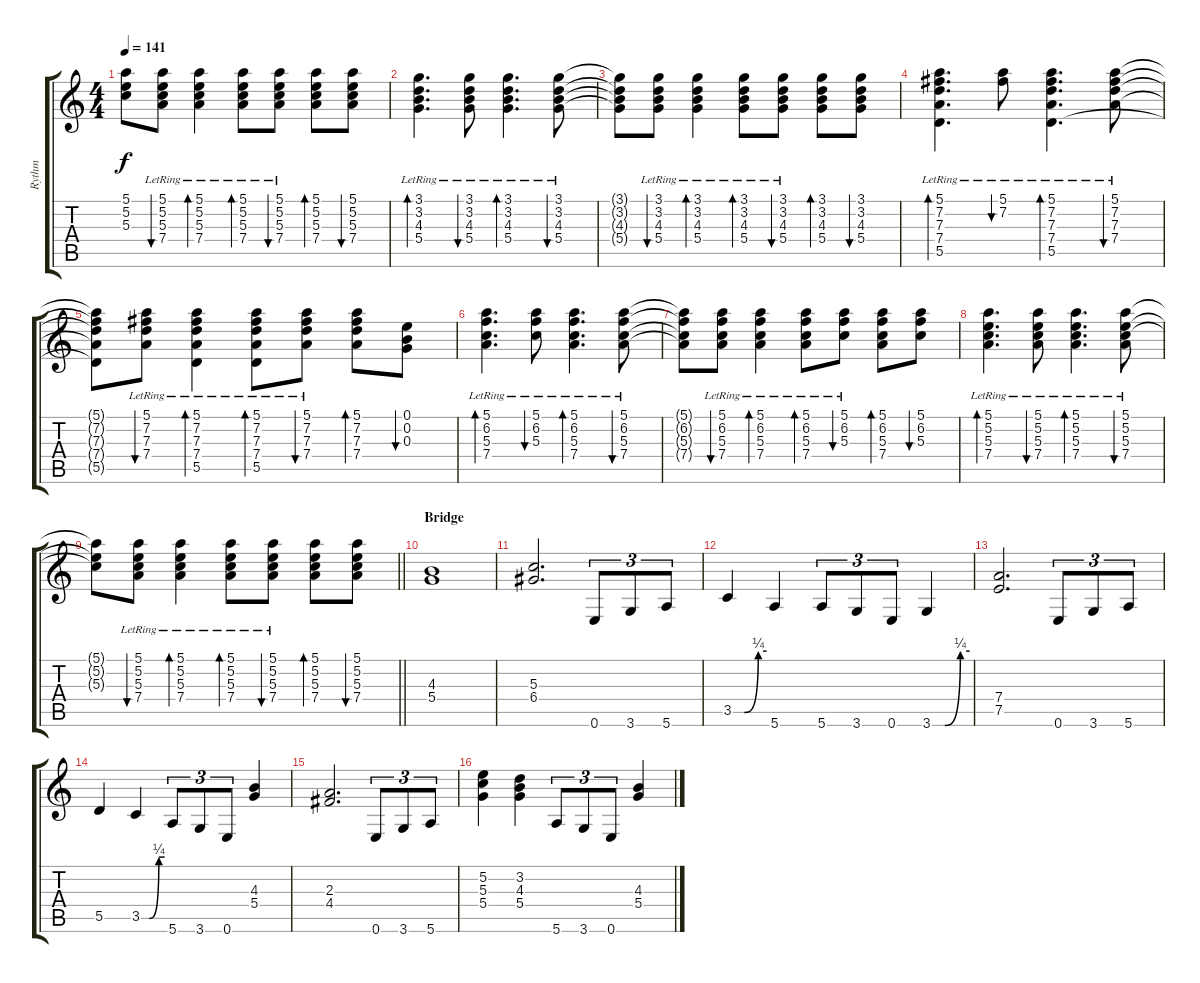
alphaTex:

\track ("Rythm" "Rythm") {instrument overdrivenguitar}
\staff {score tabs}
\tuning (E4 B3 G3 D3 A2 E2) {hide}
\ts (4 4)
\tempo 141
\clef g2
\ks c
(5.1{t} 5.2{t} 5.3{t}).8{dy f} (5.1{lr} 5.2{lr} 5.3{lr} 7.4{lr}).8{bu 60} (5.1{lr} 5.2{lr} 5.3{lr} 7.4{lr}).4{bd 60} (5.1{lr} 5.2{lr} 5.3{lr} 7.4).8{bd 60} (5.1{lr} 5.2{lr} 5.3{lr} 7.4).8{bu 60} (5.1 5.2 5.3 7.4).8{bd 60} (5.1 5.2 5.3 7.4).8{bu 60} |
(3.1{lr} 3.2{lr} 4.3{lr} 5.4{lr}).4{d bd 60} (3.1{lr} 3.2{lr} 4.3{lr} 5.4{lr}).8{bu 60} (3.1{lr} 3.2{lr} 4.3{lr} 5.4{lr}).4{d bd 60} (3.1{lr} 3.2{lr} 4.3{lr} 5.4{lr}).8{bu 60} |
(3.1{t} 3.2{t} 4.3{t} 5.4{t}).8 (3.1{lr} 3.2{lr} 4.3{lr} 5.4{lr}).8{bu 60} (3.1{lr} 3.2{lr} 4.3{lr} 5.4{lr}).4{bd 60} (3.1{lr} 3.2{lr} 4.3{lr} 5.4).8{bd 60} (3.1{lr} 3.2{lr} 4.3{lr} 5.4).8{bu 60} (3.1 3.2 4.3 5.4).8{bd 60} (3.1 3.2 4.3 5.4).8{bu 60} |
(5.1{lr} 7.2{lr} 7.3{lr} 7.4{lr} 5.5{lr}).4{d bd 60} (5.1{lr} 7.2{lr}).8{bu 60} (5.1{lr} 7.2{lr} 7.3{lr} 7.4{lr} 5.5{lr}).4{d bd 60} (5.1{lr} 7.2{lr} 7.3{lr} 7.4{lr}).8{bu 60} |
(5.1{t} 7.2{t} 7.3{t} 7.4{t} 5.5{t}).8 (5.1{lr} 7.2{lr} 7.3{lr} 7.4{lr}).8{bu 60} (5.1{lr} 7.2{lr} 7.3{lr} 7.4{lr} 5.5{lr}).4{bd 60} (5.1{lr} 7.2{lr} 7.3{lr} 7.4{lr} 5.5).8{bd 60} (5.1{lr} 7.2{lr} 7.3{lr} 7.4{lr}).8{bu 60} (5.1 7.2 7.3 7.4).8{bd 60} (0.1 0.2 0.3).8{bu 60} |
(5.1{lr} 6.2{lr} 5.3{lr} 7.4{lr}).4{d bd 60} (5.1{lr} 6.2{lr} 5.3{lr}).8{bu 60} (5.1{lr} 6.2{lr} 5.3{lr} 7.4{lr}).4{d bd 60} (5.1{lr} 6.2{lr} 5.3{lr} 7.4{lr}).8{bu 60} |
(5.1{t} 6.2{t} 5.3{t} 7.4{t}).8 (5.1{lr} 6.2{lr} 5.3{lr} 7.4{lr}).8{bu 60} (5.1{lr} 6.2{lr} 5.3{lr} 7.4{lr}).4{bd 60} (5.1{lr} 6.2{lr} 5.3{lr} 7.4{lr}).8{bd 60} (5.1{lr} 6.2{lr} 5.3{lr}).8{bu 60} (5.1 6.2 5.3 7.4).8{bd 60} (5.1 6.2 5.3).8{bu 60} |
(5.1{lr} 5.2{lr} 5.3{lr} 7.4{lr}).4{d bd 60} (5.1{lr} 5.2{lr} 5.3{lr} 7.4{lr}).8{bu 60} (5.1{lr} 5.2{lr} 5.3{lr} 7.4{lr}).4{d bd 60} (5.1{lr} 5.2{lr} 5.3{lr} 7.4{lr}).8{bu 60} |
\barLineRight lightlight
(5.1{t} 5.2{t} 5.3{t}).8 (5.1{lr} 5.2{lr} 5.3{lr} 7.4{lr}).8{bu 60} (5.1{lr} 5.2{lr} 5.3{lr} 7.4{lr}).4{bd 60} (5.1{lr} 5.2{lr} 5.3{lr} 7.4).8{bd 60} (5.1{lr} 5.2{lr} 5.3{lr} 7.4).8{bu 60} (5.1 5.2 5.3 7.4).8{bd 60} (5.1 5.2 5.3 7.4).8{bu 60} |
\section ("" "Bridge")
(4.3 5.4).1{volume 10 instrument overdrivenguitar} |
(5.3 6.4).2{d} 0.6.8{tu (3 2)} 3.6.8{tu (3 2)} 5.6.8{tu (3 2)} |
3.5{be (custom 0 0 20 0 45 1 60 1)}.4 5.6.4 5.6.8{tu (3 2)} 3.6.8{tu (3 2)} 0.6.8{tu (3 2)} 3.6{be (custom 0 0 20 0 45 1 60 1)}.4 |
(7.4 7.5).2{d} 0.6.8{tu (3 2)} 3.6.8{tu (3 2)} 5.6.8{tu (3 2)} |
5.5.4 3.5{be (custom 0 0 20 0 45 1 60 1)}.4 5.6.8{tu (3 2)} 3.6.8{tu (3 2)} 0.6.8{tu (3 2)} (4.3 5.4).4 |
(2.3 4.4).2{d} 0.6.8{tu (3 2)} 3.6.8{tu (3 2)} 5.6.8{tu (3 2)} |
(5.2 5.3 5.4).4 (3.2 4.3 5.4).4 5.6.8{tu (3 2)} 3.6.8{tu (3 2)} 0.6.8{tu (3 2)} (4.3 5.4).4
